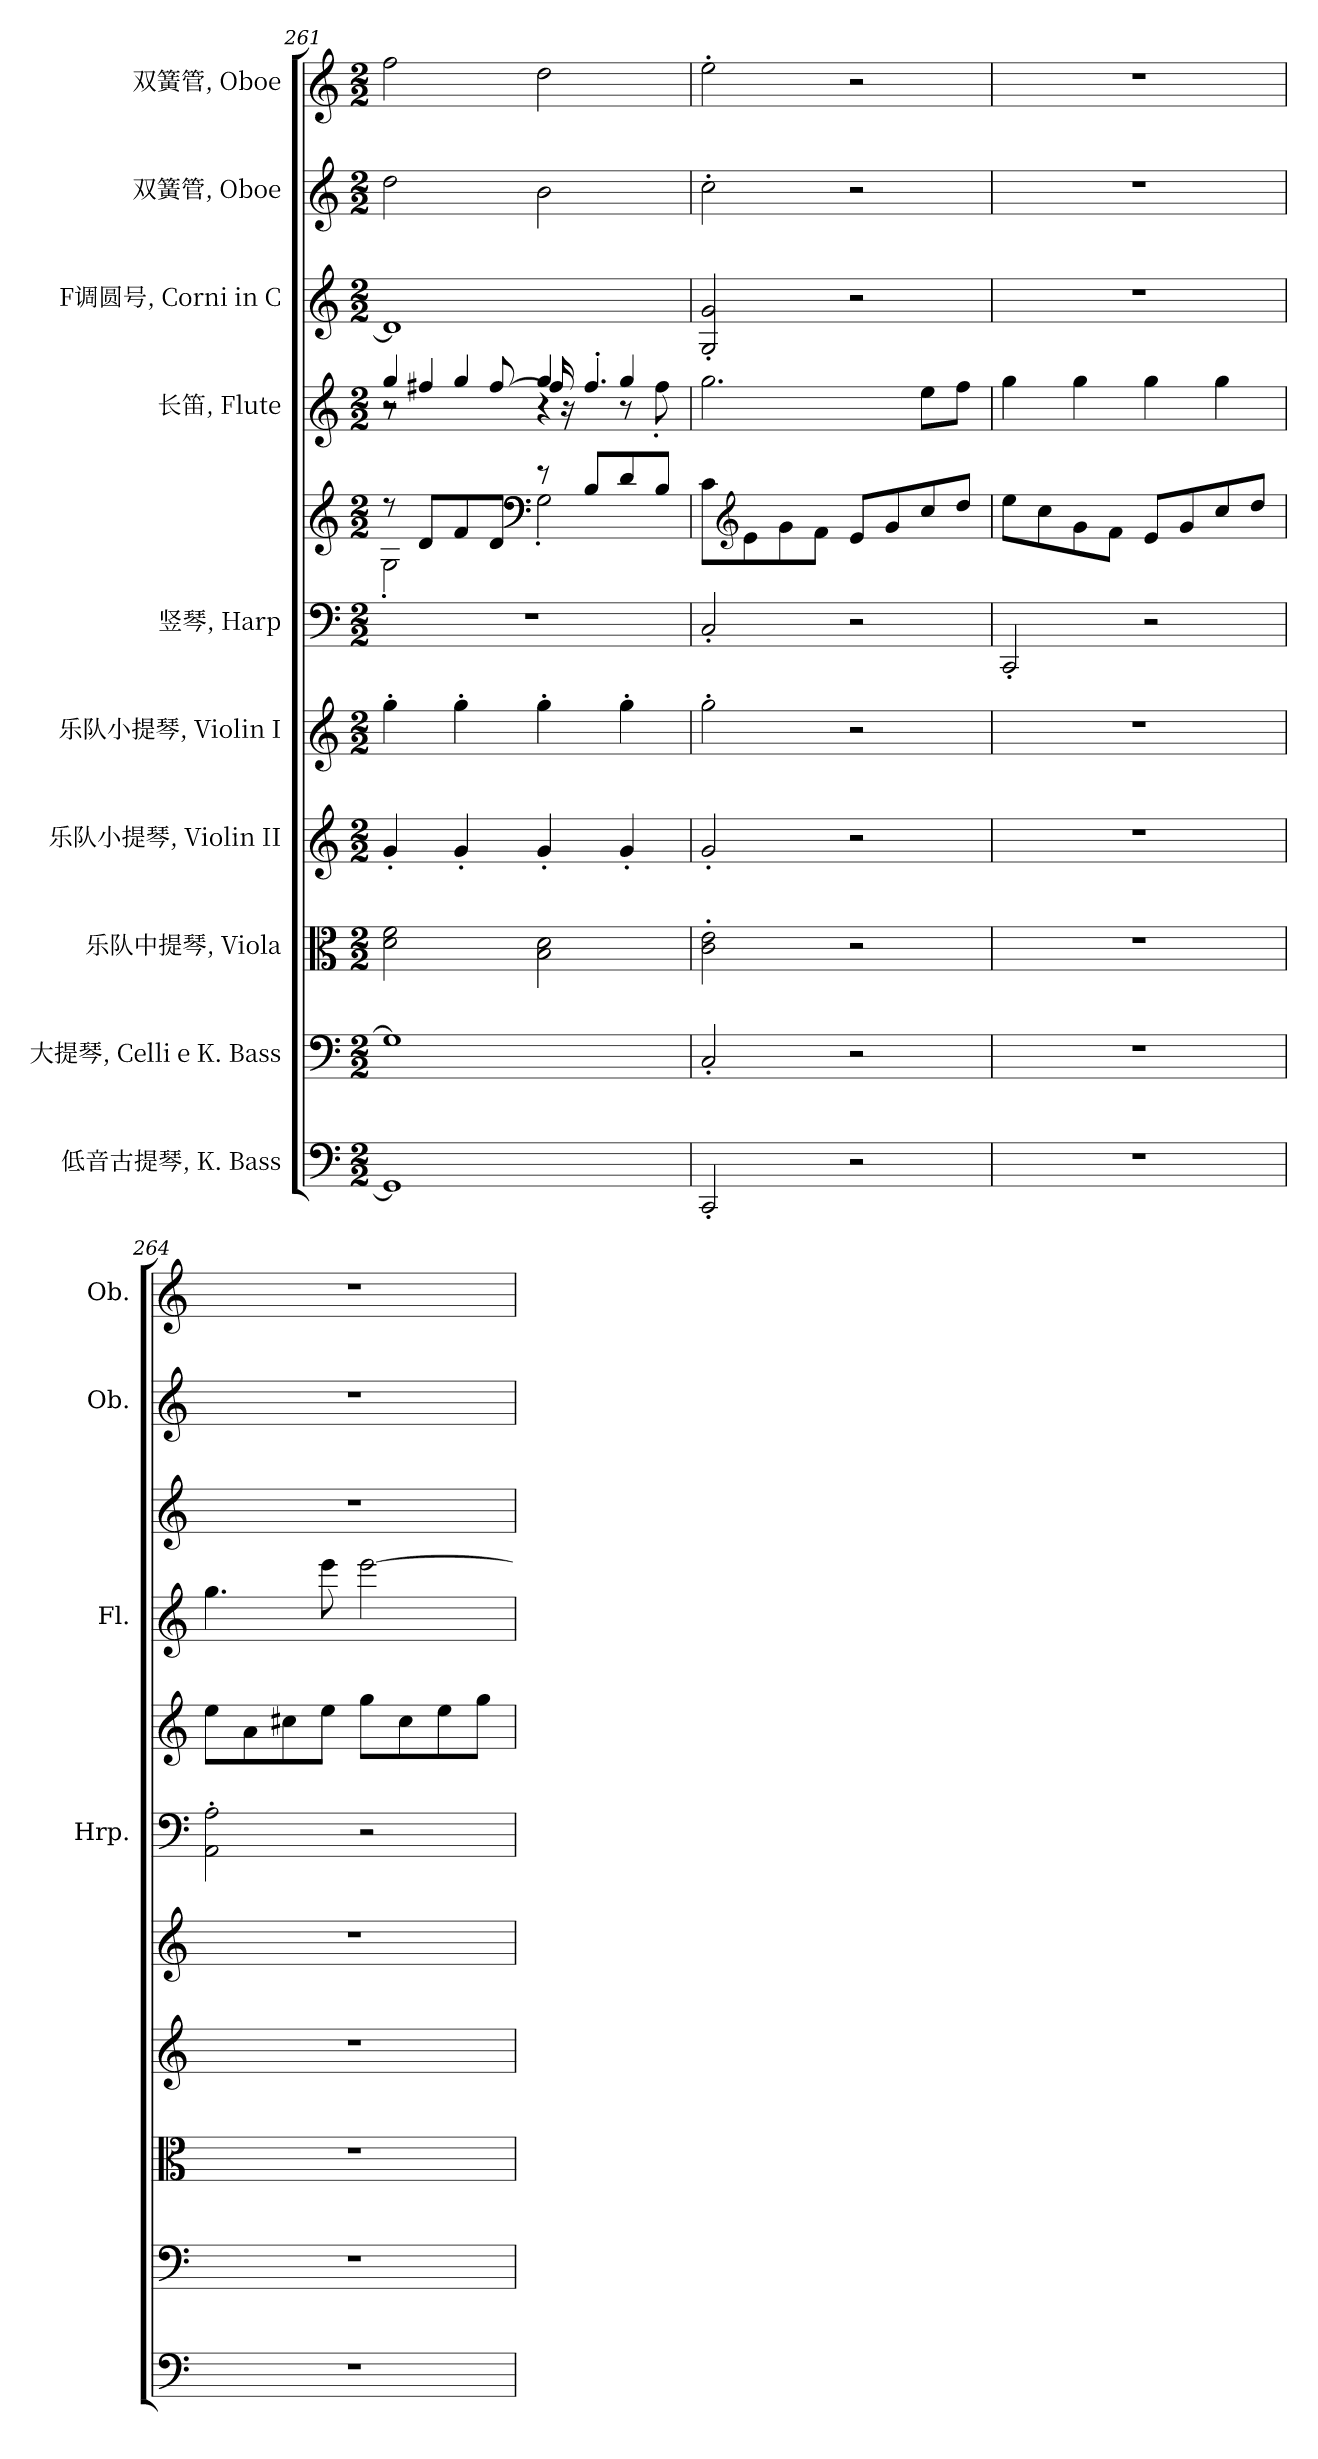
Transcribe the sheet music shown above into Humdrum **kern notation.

**kern	**kern	**kern	**kern	**kern	**kern	**kern	**kern	**kern	**kern	**kern
*part10	*part9	*part8	*part7	*part6	*part5	*part5	*part4	*part3	*part2	*part1
*staff11	*staff10	*staff9	*staff8	*staff7	*staff6	*staff5	*staff4	*staff3	*staff2	*staff1
*I"低音古提琴, K. Bass	*I"大提琴, Celli e K. Bass	*I"乐队中提琴, Viola	*I"乐队小提琴, Violin II	*I"乐队小提琴, Violin I	*I"竖琴, Harp	*	*I"长笛, Flute	*I"F调圆号, Corni in C	*I"双簧管, Oboe	*I"双簧管, Oboe
*	*	*	*	*	*I'Hrp.	*	*I'Fl.	*	*I'Ob.	*I'Ob.
*clefF4	*clefF4	*clefC3	*clefG2	*clefG2	*clefF4	*clefG2	*clefG2	*clefG2	*clefG2	*clefG2
*	*	*	*	*	*	*	*	*ITrd4c7	*	*
*k[]	*k[]	*k[]	*k[]	*k[]	*k[]	*k[]	*k[]	*k[b-]	*k[]	*k[]
*M2/2	*M2/2	*M2/2	*M2/2	*M2/2	*M2/2	*M2/2	*M2/2	*M2/2	*M2/2	*M2/2
=261	=261	=261	=261	=261	=261	=261	=261	=261	=261	=261
*	*	*	*	*	*	*^	*^	*	*	*
*	*	*	*	*	*	*	*	*	*^	*	*	*
1GG]	1G]	2d\ 2f\	4g'/	4gg'\	1r	8r	2G'\	4gg/	2r	8r	1G]	2dd\	2ff\
.	.	.	.	.	.	8d/L	.	.	.	4ff#X/	.	.	.
.	.	.	4g'/	4gg'\	.	8f/	.	4gg/	.	.	.	.	.
.	.	.	.	.	.	8d/J	.	.	.	[8ff#/	.	.	.
*	*	*	*	*	*	*clefF4	*	*	*	*	*	*	*
.	.	2B\ 2d\	4g'/	4gg'\	.	8r	2G'\	4gg/	4r	16ff#/]	.	2b\	2dd\
.	.	.	.	.	.	.	.	.	.	16r	.	.	.
.	.	.	.	.	.	8B/L	.	.	.	4.ff#'/	.	.	.
.	.	.	4g'/	4gg'\	.	8d/	.	4gg/	8r	.	.	.	.
.	.	.	.	.	.	8B/J	.	.	8ff#'\	.	.	.	.
*	*	*	*	*	*	*v	*v	*	*	*	*	*	*
*	*	*	*	*	*	*	*v	*v	*v	*	*	*
=262	=262	=262	=262	=262	=262	=262	=262	=262	=262	=262
2CC'/	2C'/	2c\' 2e\'	2g'/	2gg'\	2C'/	8c\L	2.gg\	2C/' 2c/'	2cc'\	2ee'\
*	*	*	*	*	*	*clefG2	*	*	*	*
.	.	.	.	.	.	8e\	.	.	.	.
.	.	.	.	.	.	8g\	.	.	.	.
.	.	.	.	.	.	8f\J	.	.	.	.
2r	2r	2r	2r	2r	2r	8e/L	.	2r	2r	2r
.	.	.	.	.	.	8g/	.	.	.	.
.	.	.	.	.	.	8cc/	8ee\L	.	.	.
.	.	.	.	.	.	8dd/J	8ff\J	.	.	.
!!LO:PB:g=z
=263	=263	=263	=263	=263	=263	=263	=263	=263	=263	=263
1r	1r	1r	1r	1r	2CC'/	8ee\L	4gg\	1r	1r	1r
.	.	.	.	.	.	8cc\	.	.	.	.
.	.	.	.	.	.	8g\	4gg\	.	.	.
.	.	.	.	.	.	8f\J	.	.	.	.
.	.	.	.	.	2r	8e/L	4gg\	.	.	.
.	.	.	.	.	.	8g/	.	.	.	.
.	.	.	.	.	.	8cc/	4gg\	.	.	.
.	.	.	.	.	.	8dd/J	.	.	.	.
=264	=264	=264	=264	=264	=264	=264	=264	=264	=264	=264
1r	1r	1r	1r	1r	2AA\' 2A\'	8ee\L	4.gg\	1r	1r	1r
.	.	.	.	.	.	8a\	.	.	.	.
.	.	.	.	.	.	8cc#X\	.	.	.	.
.	.	.	.	.	.	8ee\J	8eee\	.	.	.
.	.	.	.	.	2r	8gg\L	[2eee\	.	.	.
.	.	.	.	.	.	8cc#\	.	.	.	.
.	.	.	.	.	.	8ee\	.	.	.	.
.	.	.	.	.	.	8gg\J	.	.	.	.
=	=	=	=	=	=	=	=	=	=	=
*-	*-	*-	*-	*-	*-	*-	*-	*-	*-	*-
